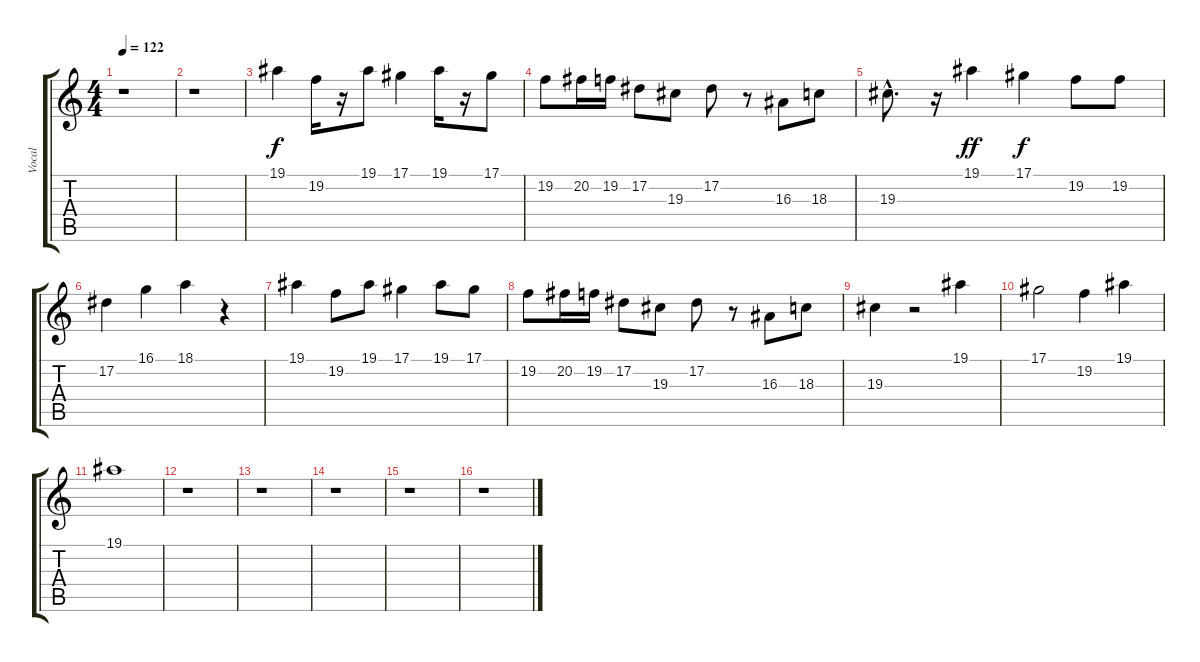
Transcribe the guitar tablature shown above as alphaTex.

\track ("Vocal" "Vocal") {instrument lead2sawtooth}
\staff {score tabs}
\tuning (Eb4 Bb3 Gb3 Db3 Ab2 Eb2) {hide}
\ts (4 4)
\tempo 122
\clef g2
\ks c
r.1{dy f} |
r.1 |
19.1.4 19.2.16 r.16 19.1.8 17.1.4 19.1.16 r.16 17.1.8 |
19.2.8 20.2.16 19.2.16 17.2.8 19.3.8 17.2.8 r.8 16.3.8 18.3.8 |
19.3{hac}.8{d} r.16 19.1.4{dy ff} 17.1.4{dy f} 19.2.8 19.2.8 |
17.2.4 16.1.4 18.1.4 r.4 |
19.1.4 19.2.8 19.1.8 17.1.4 19.1.8 17.1.8 |
19.2.8 20.2.16 19.2.16 17.2.8 19.3.8 17.2.8 r.8 16.3.8 18.3.8 |
19.3.4 r.2 19.1.4 |
17.1.2 19.2.4 19.1.4 |
19.1.1 |
r.1 |
r.1 |
r.1 |
r.1 |
r.1
